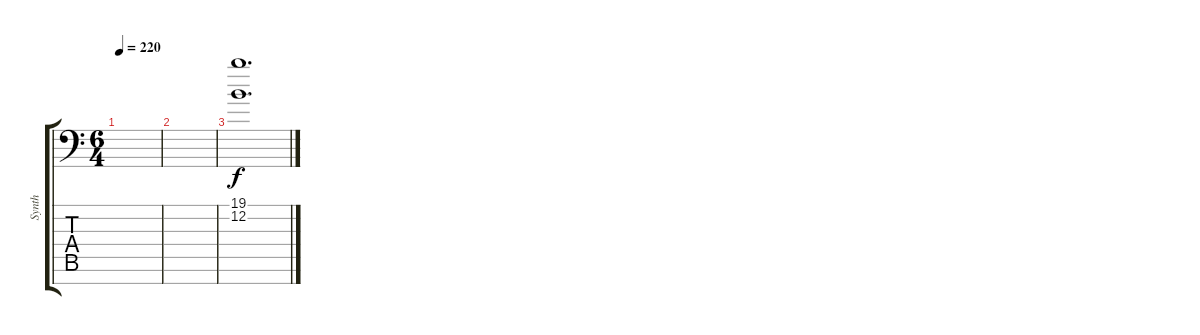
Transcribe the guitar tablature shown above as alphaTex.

\track ("Synth" "Synth") {instrument tubularbells}
\staff {score tabs}
\tuning (E4 B3 G3 D3 A2 E2 D1) {hide}
\ts (6 4)
\tempo 220
\clef f4
\ks c
|
|
(19.1 12.2).1{d}
